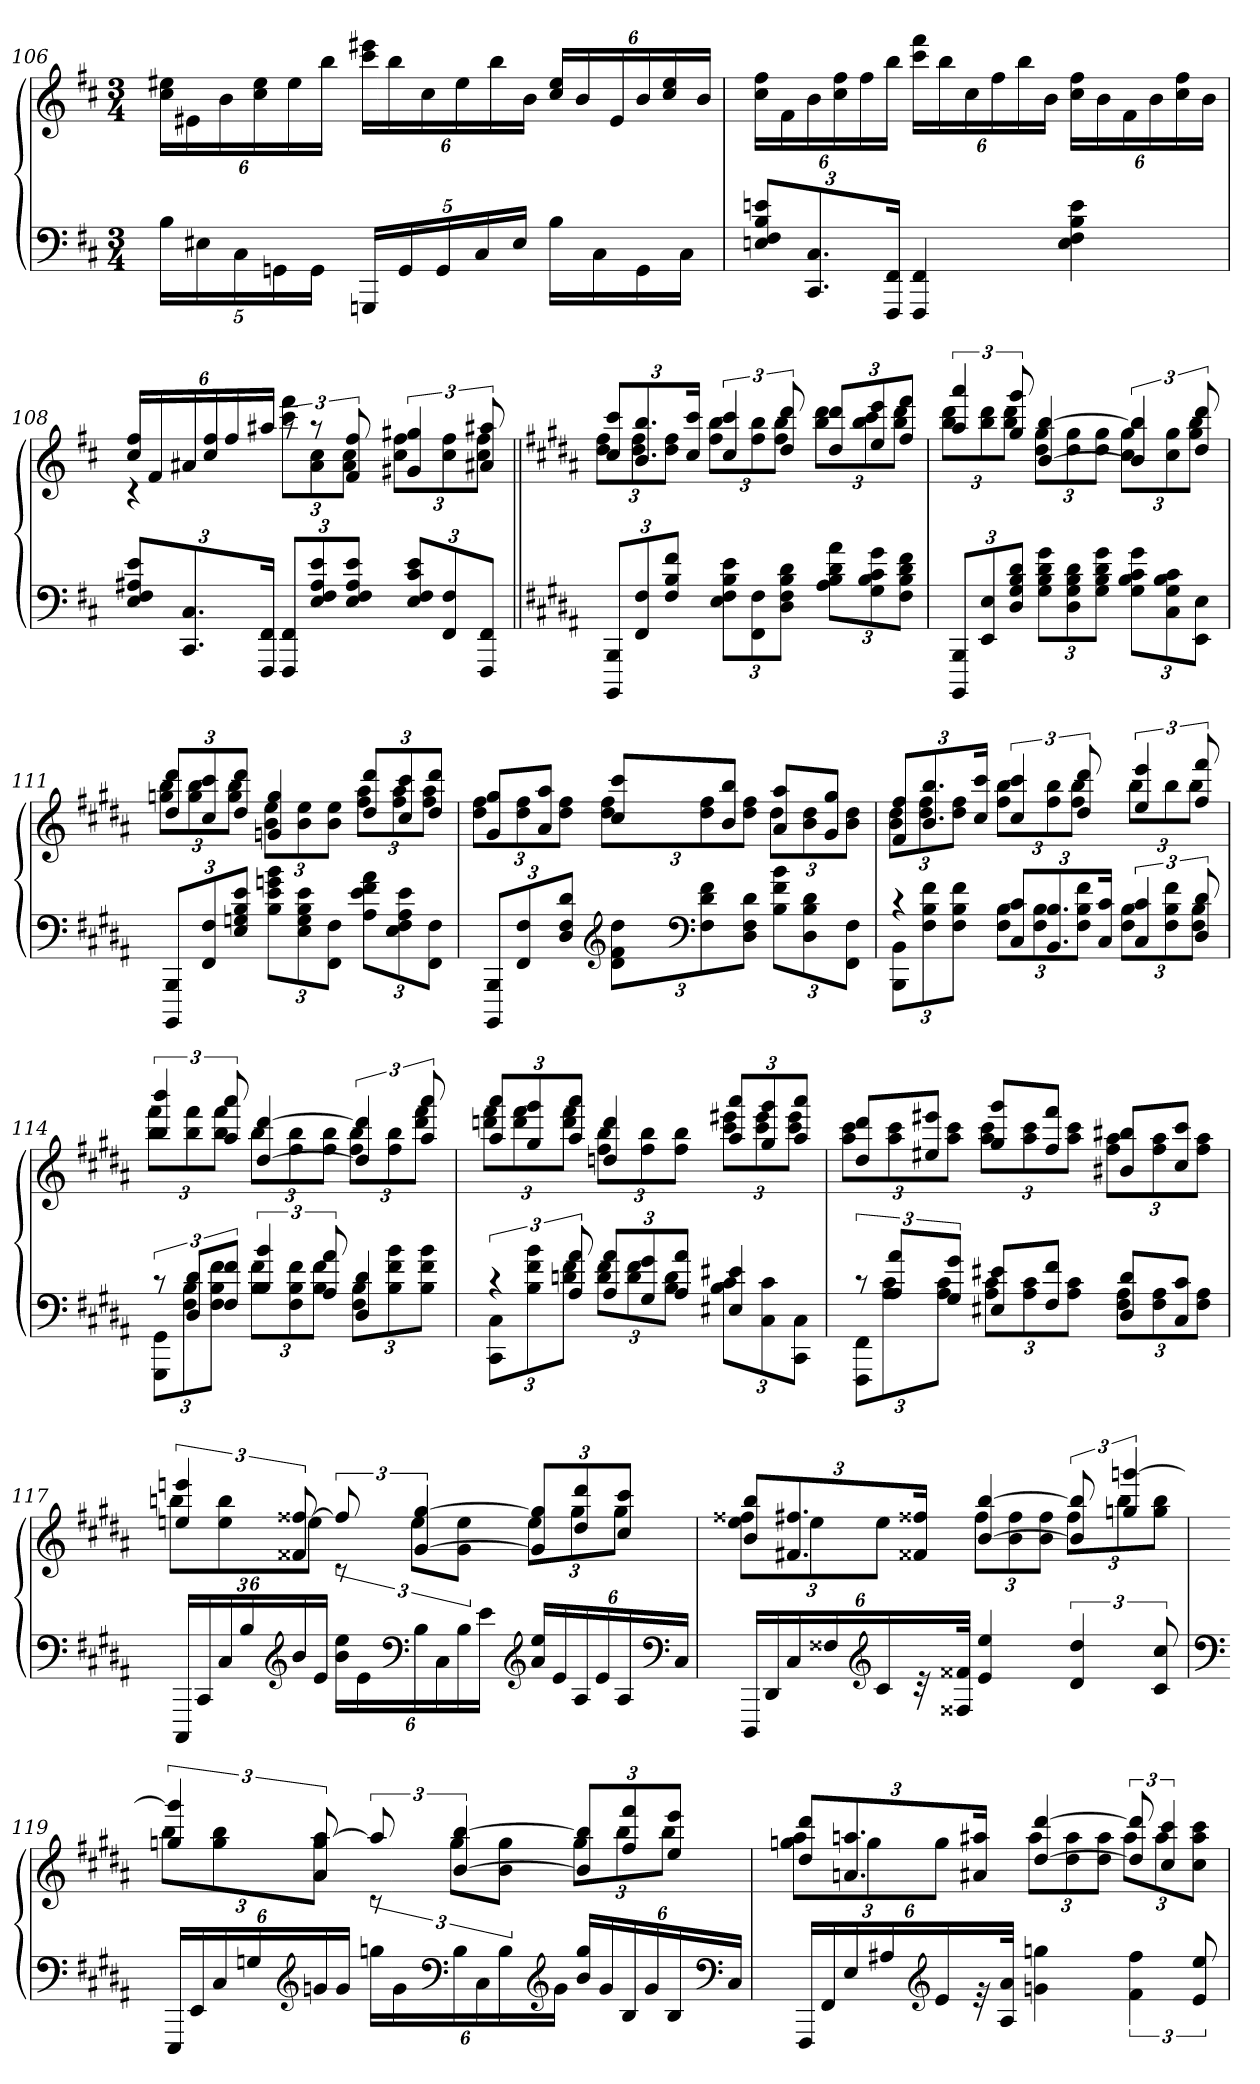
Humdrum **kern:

**kern	**kern
*part1	*part1
*staff2	*staff1
*clefF4	*clefG2
*k[f#c#]	*k[f#c#]
*M3/4	*M3/4
=106	=106
20BLL	24cc# 24ee#XLL
.	24e#X
20E#X	.
.	24b
20C#	.
.	24cc# 24ee#
20GGn	.
.	24ee#
20GGJJ	.
.	24bbJJ
20GGGnLL	24ccc# 24eee#XLL
.	24bb
20GG	.
.	24cc#
20GG	.
.	24ee#
20C#	.
.	24bb
20E#JJ	.
.	24bJJ
16BLL	24cc# 24ee#LL
.	24b
16C#	.
.	24e#
16GG	24b
.	24cc# 24ee#
16C#JJ	.
.	24bJJ
=107	=107
12En 12F# 12B 12enL	24cc# 24ff#LL
.	24f#
12.CC# 12.C#	24b
.	24cc# 24ff#
.	24ff#
24FFF# 24FF#Jk	24bbJJ
4FFF# 4FF#	24ccc# 24fff#LL
.	24bb
.	24cc#
.	24ff#
.	24bb
.	24bJJ
4E 4F# 4B 4e	24cc# 24ff#LL
.	24b
.	24f#
.	24b
.	24cc# 24ff#
.	24bJJ
=108	=108
*	*^
12E 12F# 12A#X 12eL	24cc# 24ff#LL	4rc
.	24f#	.
12.CC# 12.C#	24a#X	.
.	24cc# 24ff#	.
.	24ff#	.
24FFF# 24FF#Jk	24aa#XJJ	.
12FFF# 12FF#L	12raa	12ccc# 12fff#L
12E 12F# 12A# 12e	12raa	12a# 12cc#
12E 12F# 12A# 12eJ	12f# 12ff#	12a# 12cc#J
12E 12F# 12c# 12eL	6g#X 6gg#X	12cc# 12ff#L
12FF# 12F#	.	12cc# 12ff#
12FFF# 12FF#J	12a#X 12aa#X	12cc# 12ff#J
=109||	=109||	=109||
*k[f#c#g#d#a#]	*k[f#c#g#d#a#]	*
12BBBB 12BBBL	12cc# 12ccc#L	12dd# 12ff#L
12FF# 12F#	12.b 12.bb	12dd# 12ff#
12F# 12B 12f#J	.	12dd# 12ff#J
.	24cc# 24ccc#Jk	.
12E 12F# 12B 12eL	6cc# 6ccc#	12ff# 12bbL
12FF# 12F#	.	12ff# 12bb
12D# 12F# 12B 12d#J	12dd# 12ddd#	12ff# 12bbJ
12A# 12B 12d# 12a#L	12dd# 12ddd#L	12bb 12ddd#L
12G# 12B 12c# 12g#	12ee 12eee	12bb 12ccc#
12F# 12B 12d# 12f#J	12ff# 12fff#J	12bb 12ddd#J
=110	=110	=110
12BBBB 12BBBL	6aa# 6aaa#	12bb 12ddd#L
12EE 12E	.	12bb 12ddd#
12D# 12G# 12B 12d#J	12gg# 12ggg#	12bb 12ddd#J
12G# 12B 12d# 12g#L	[4b [4bb	12dd# 12gg#L
12D# 12G# 12B 12d#	.	12dd# 12gg#
12G# 12B 12d# 12g#J	.	12dd# 12gg#J
12G# 12B 12c# 12g#L	6b] 6bb]	12cc# 12gg#L
12C# 12G# 12B 12c#	.	12cc# 12gg#
12EE 12EJ	12dd# 12ddd#	12gg# 12bbJ
=111	=111	=111
12BBBB 12BBBL	12dd# 12ddd#L	12ggn 12bbL
12FF# 12F#	12cc# 12ccc#	12gg 12bb
12E 12Gn 12B 12eJ	12dd# 12ddd#J	12gg 12bbJ
12B 12e 12gn 12bL	4gn 4gg	12b 12eeL
12E 12G 12B 12e	.	12b 12ee
12FF# 12F#J	.	12b 12eeJ
12A# 12e 12f# 12a#L	12dd# 12ddd#L	12ff# 12aa#L
12E 12F# 12A# 12e	12cc# 12ccc#	12ff# 12aa#
12FF# 12F#J	12dd# 12ddd#J	12ff# 12aa#J
=112	=112	=112
12BBBB 12BBBL	8g# 8gg#L	12dd# 12ff#L
12FF# 12F#	.	12dd# 12ff#
.	8a# 8aa#J	.
12D# 12F# 12d#J	.	12dd# 12ff#J
*clefG2	*	*
12d# 12f# 12dd#L	8cc# 8ccc#L	12dd# 12ff#L
*clefF4	*	*
12F# 12d# 12f#	.	12dd# 12ff#
.	8b 8bbJ	.
12D# 12F# 12d#J	.	12dd# 12ff#J
12B 12f# 12bL	8a# 8aa#L	12dd#L
12D# 12B 12d#	.	12b 12dd#
.	8g# 8gg#J	.
12FF# 12F#J	.	12b 12dd#J
=113	=113	=113
*^	*	*
4rc	12BBB 12BBL	12f# 12ff#L	12b 12dd#L
.	12F# 12B 12f#	12.b 12.bb	12dd# 12ff#
.	12F# 12B 12f#J	.	12dd# 12ff#J
.	.	24cc# 24ccc#Jk	.
12C# 12c#L	12F# 12BL	6cc# 6ccc#	12ff# 12bbL
12.BB 12.B	12F# 12B	.	12ff# 12bb
.	12F# 12B 12f#J	12dd# 12ddd#	12ff# 12bbJ
24C# 24c#Jk	.	.	.
6C# 6c#	12F# 12BL	6ee 6eee	12bbL
.	12F# 12B 12f#	.	12bb
12D# 12d#	12F# 12BJ	12ff# 12fff#	12bbJ
=114	=114	=114	=114
12rc	12GGG# 12GG#L	6bb 6bbb	12bb 12fff#L
12D# 12d#L	12F# 12B	.	12bb 12fff#
12F# 12f#J	12F# 12B 12f#J	12aa# 12aaa#	12bb 12fff#J
6B 6b	12B 12f#L	[4dd# [4ddd#	12bbL
.	12F# 12B 12f#	.	12ff# 12bb
12A# 12a#	12B 12f#J	.	12ff# 12bbJ
4D# 4d#	12F# 12BL	6dd#] 6ddd#]	12ff# 12bbL
.	12B 12f# 12b	.	12ff# 12bb
.	12B 12f# 12bJ	12aa# 12aaa#	12ddd# 12fff#J
=115	=115	=115	=115
6rc	12CC# 12C#L	12aa# 12aaa#L	12dddn 12fff#L
.	12B 12f# 12b	12gg# 12ggg#	12ddd 12fff#
12A# 12a#	12dn 12f#J	12aa# 12aaa#J	12ddd 12fff#J
12A# 12a#L	12d 12f#L	4ddn 4ddd	12ff# 12bbL
12G# 12g#	12d 12f#	.	12ff# 12bb
12A# 12a#J	12B 12dJ	.	12ff# 12bbJ
4E#X 4e#X	12B 12c#L	12aa# 12aaa#L	12ccc# 12eee#XL
.	12C# 12c#	12gg# 12ggg#	12ccc# 12eee#
.	12CC# 12C#J	12aa# 12aaa#J	12ccc# 12eee#J
=116	=116	=116	=116
12rc	12FFF# 12FF#L	8dd# 8ddd#L	12aa# 12ccc#L
12A# 12a#L	12A# 12c#	.	12aa# 12ccc#
.	.	8ee#X 8eee#XJ	.
12G# 12g#J	12A# 12c#J	.	12aa# 12ccc#J
8E#X 8e#XL	12A# 12c#L	8gg# 8ggg#L	12aa# 12ccc#L
.	12A# 12c#	.	12aa# 12ccc#
8F# 8f#J	.	8ff# 8fff#J	.
.	12A# 12c#J	.	12aa# 12ccc#J
8D# 8d#L	12F# 12A#L	8b#X 8bb#XL	12ff# 12aa#L
.	12F# 12A#	.	12ff# 12aa#
8C# 8c#J	.	8cc# 8ccc#J	.
.	12F# 12A#J	.	12ff# 12aa#J
*v	*v	*	*
=117	=117	=117
24CCC#LL	6een 6eeen	12bbnL
24CC#	.	.
24C#	.	12ee 12bb
24B	.	.
*clefG2	*	*
24b	12f##X [12ff##X	12eeJ
24eJJ	.	.
24b 24eeLL	12ff##]	12rc
24e	.	.
*clefF4	*	*
24B	[6g# [6gg#	12eeL
24C#	.	.
24B	.	12g# 12eeJ
24eJJ	.	.
*clefG2	*	*
24a# 24eeLL	12g#] 12gg#]L	12eeL
24e	.	.
24A#	12dd# 12ddd#	12gg#
24e	.	.
24A#	12cc# 12ccc#J	12gg#J
*clefF4	*	*
24C#JJ	.	.
=118	=118	=118
24DDD#LL	12b 12bbL	12ee 12ff##XL
24DD#	.	.
24C#	12.f#X 12.ff#X	12ee
24F##X	.	.
*clefG2	*	*
24c#	.	12eeJ
48r	24f##X 24ff##XJk	.
48F##X 48f##XJJk	.	.
4e 4ee	[4b [4bb	12ff##L
.	.	12b 12ff##
.	.	12b 12ff##J
6d# 6dd#	12b] 12bb]	12ff##L
.	6ggn [6gggn	12bb
12c# 12cc#	.	12gg 12bbJ
=119	=119	=119
*clefF4	*	*
24EEELL	6ggn 6ggg]	12bbL
24EE	.	.
24C#	.	12gg 12bb
24Gn	.	.
*clefG2	*	*
24gn	12a# [12aa#	12a# 12ggJ
24gJJ	.	.
24ggnLL	12aa#]	12rc
24g	.	.
*clefF4	*	*
24B	[6b [6bb	12ggL
24C#	.	.
24B	.	12b 12ggJ
*clefG2	*	*
24gJJ	.	.
24b 24ggLL	12b] 12bb]L	12ggL
24g	.	.
24B	12ff# 12fff#	12bb
24g	.	.
24B	12ee 12eeeJ	12bbJ
*clefF4	*	*
24C#JJ	.	.
=120	=120	=120
24FFF#LL	12dd# 12ddd#L	12ggn 12aa#L
24FF#	.	.
24E	12.an 12.aan	12gg
24A#X	.	.
*clefG2	*	*
24e	.	12ggJ
48r	24a#X 24aa#XJk	.
48A# 48a#JJk	.	.
4gn 4ggn	[4dd# [4ddd#	12aa#L
.	.	12dd# 12aa#
.	.	12dd# 12aa#J
6f# 6ff#	12dd#] 12ddd#]	12aa#L
.	6cc# 6ccc#	12aa#
12e 12ee	.	12cc# 12aa# 12ccc#J
*	*v	*v
=	=
*-	*-
